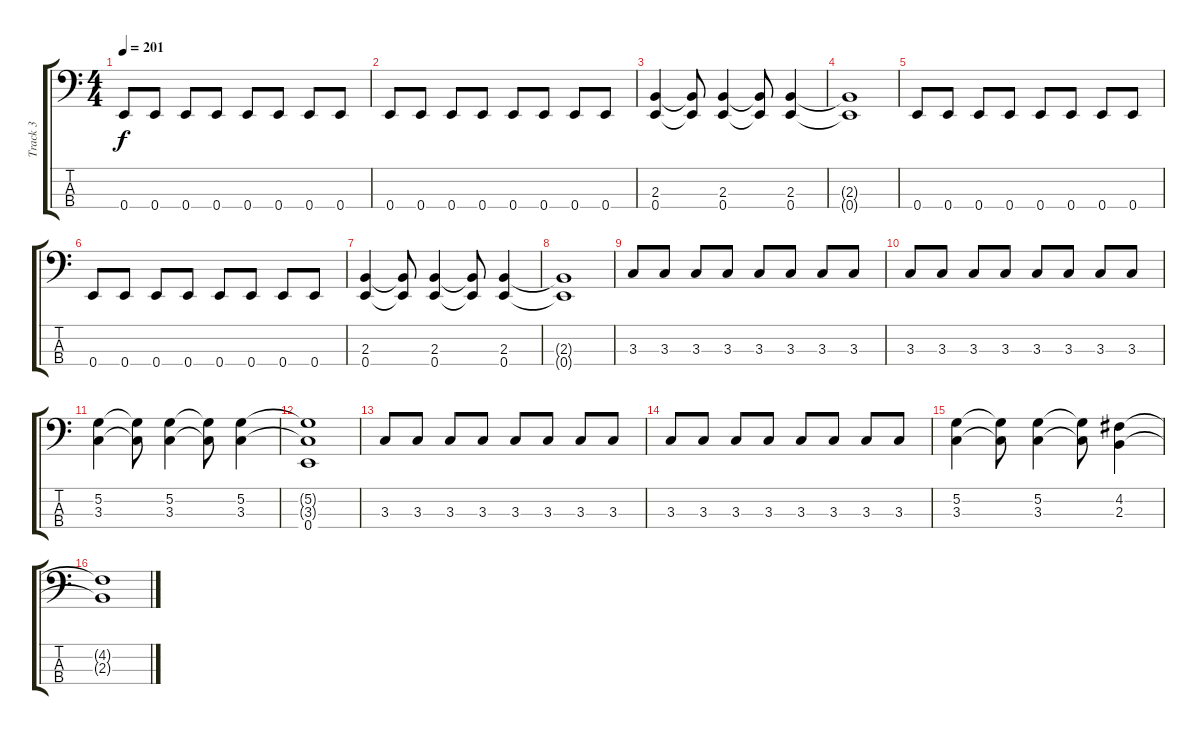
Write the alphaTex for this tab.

\track ("Track 3" "Track 3") {instrument electricbasspick}
\staff {score tabs}
\tuning (G2 D2 A1 E1) {hide}
\ts (4 4)
\tempo 201
\clef f4
\ks c
0.4.8{dy f} 0.4.8 0.4.8 0.4.8 0.4.8 0.4.8 0.4.8 0.4.8 |
0.4.8 0.4.8 0.4.8 0.4.8 0.4.8 0.4.8 0.4.8 0.4.8 |
(2.3 0.4).4 (2.3{t} 0.4{t}).8 (2.3 0.4).4 (2.3{t} 0.4{t}).8 (2.3 0.4).4 |
(2.3{t} 0.4{t}).1 |
0.4.8 0.4.8 0.4.8 0.4.8 0.4.8 0.4.8 0.4.8 0.4.8 |
0.4.8 0.4.8 0.4.8 0.4.8 0.4.8 0.4.8 0.4.8 0.4.8 |
(2.3 0.4).4 (2.3{t} 0.4{t}).8 (2.3 0.4).4 (2.3{t} 0.4{t}).8 (2.3 0.4).4 |
(2.3{t} 0.4{t}).1 |
3.3.8 3.3.8 3.3.8 3.3.8 3.3.8 3.3.8 3.3.8 3.3.8 |
3.3.8 3.3.8 3.3.8 3.3.8 3.3.8 3.3.8 3.3.8 3.3.8 |
(5.2 3.3).4 (5.2{t} 3.3{t}).8 (5.2 3.3).4 (5.2{t} 3.3{t}).8 (5.2 3.3).4 |
(5.2{t} 3.3{t} 0.4).1 |
3.3.8 3.3.8 3.3.8 3.3.8 3.3.8 3.3.8 3.3.8 3.3.8 |
3.3.8 3.3.8 3.3.8 3.3.8 3.3.8 3.3.8 3.3.8 3.3.8 |
(5.2 3.3).4 (5.2{t} 3.3{t}).8 (5.2 3.3).4 (5.2{t} 3.3{t}).8 (4.2 2.3).4 |
(4.2{t} 2.3{t}).1
